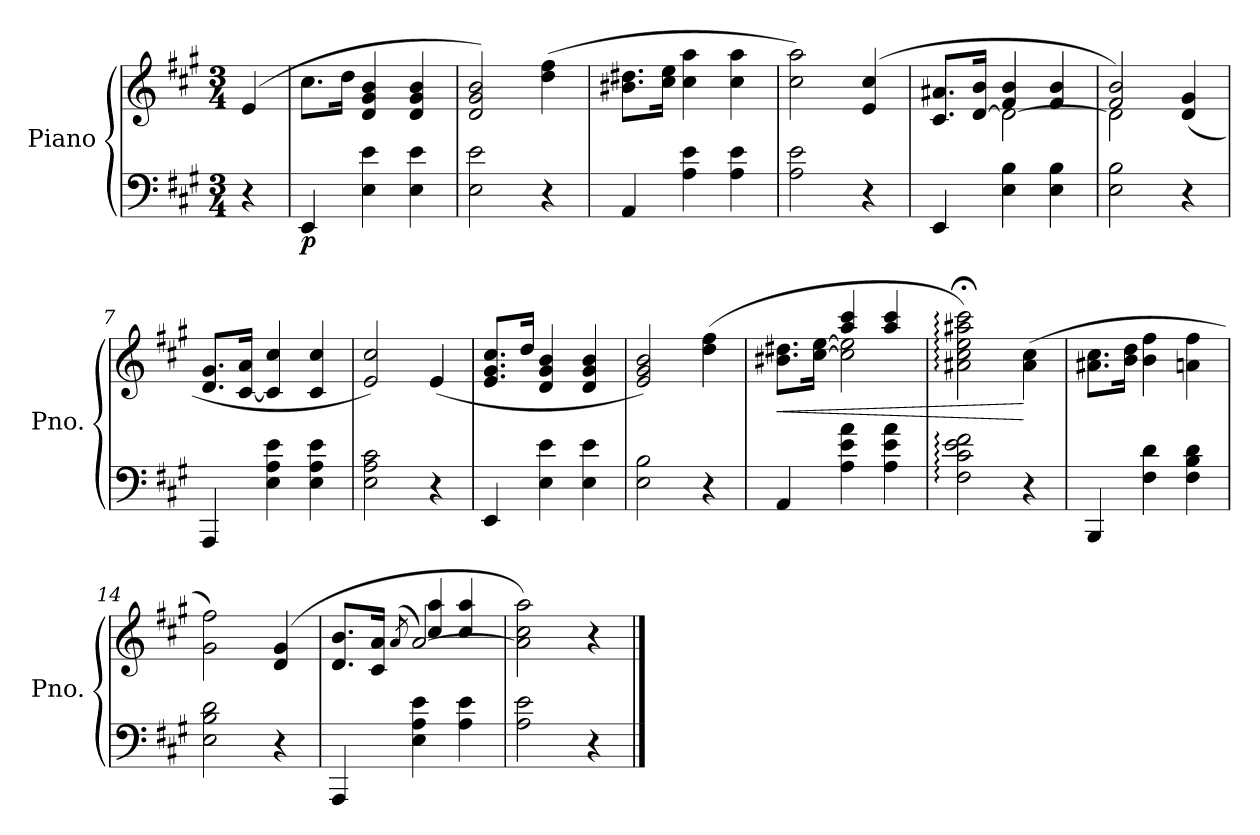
**kern	**kern	**dynam
*part1	*part1	*part1
*staff2	*staff1	*staff1/2
*I"Piano	*	*
*I'Pno.	*	*
*clefF4	*clefG2	*
*k[f#c#g#]	*k[f#c#g#]	*
*M3/4	*M3/4	*
*MM65	*MM65	*
=	=	=
!	!	!LO:DY:a=2
4r	(4e/	other-dynamics
=1	=1	=1
!	!	!LO:DY:b=2
4EE/	8.cc#\L	p
.	16dd\Jk	.
4E\ 4e\	4d/ 4g#/ 4b/	.
4E\ 4e\	4d/ 4g#/ 4b/	.
=2	=2	=2
2E\ 2e\	2d/ 2g#/ 2b/)	.
4r	(4dd\ 4ff#\	.
=3	=3	=3
4AA/	8.b#X\ 8.dd#X\L	.
.	16cc#\ 16ee\Jk	.
4A\ 4e\	4cc#\ 4aa\	.
4A\ 4e\	4cc#\ 4aa\	.
=4	=4	=4
2A\ 2e\	2cc#\ 2aa\)	.
4r	(4e/ 4cc#/	.
!!LO:LB:g=z
=5	=5	=5
*	*^	*
4EE/	8.c#/ 8.a#X/L	4ryy	.
.	[16d/ 16b/Jk	.	.
4E\ 4B\	2d\_	4f#/ 4b/	.
4E\ 4B\	.	4f#/ 4b/	.
=6	=6	=6	=6
2E\ 2B\	2d\]	2f#/ 2b/)	.
4r	(4d/ 4g#/	4ryy	.
*	*v	*v	*
=7	=7	=7
4AAA/	8.d/ 8.g#/L	.
.	[16c#/ 16a/Jk	.
4E\ 4A\ 4e\	4c#/] 4cc#/	.
4E\ 4A\ 4e\	4c#/ 4cc#/	.
=8	=8	=8
2E\ 2A\ 2c#\	2e/ 2cc#/)	.
4r	(4e/	.
!!LO:LB:g=z
=9	=9	=9
4EE/	8.e/ 8.g#/ 8.cc#/L	.
.	16dd/Jk	.
4E\ 4e\	4d/ 4g#/ 4b/	.
4E\ 4e\	4d/ 4g#/ 4b/	.
=10	=10	=10
2E\ 2B\	2e/ 2g#/ 2b/)	.
4r	(4dd\ 4ff#\	.
=11	=11	=11
!	!	!LO:HP:b
*	*^	*
4AA/	8.b#X\ 8.dd#X\L	4ryy	<
.	[16cc#\ [16ee\Jk	.	.
4A\ 4e\ 4a\	2cc#\] 2ee\]	4aa/ 4ccc#/	.
4A\ 4e\ 4a\	.	4aa/ 4ccc#/	.
=12	=12	=12	=12
!	!LO:TX:a:t=LH 32	!	!
*	*v	*v	*
2F#\: 2c#\: 2e\: 2f#\:	2a#X\;<: 2cc#\;<: 2ee\;<: 2aa#X\;<: 2ccc#\;<:)	.
4r	(4a#\ 4cc#\	[
!!LO:LB:g=z
=13	=13	=13
4BBB/	8.a#X\ 8.cc#\L	.
.	16b\ 16dd\Jk	.
4F#\ 4d\	4b\ 4ff#\	.
4F#\ 4B\ 4d\	4an\ 4ff#\	.
=14	=14	=14
2E\ 2B\ 2d\	2g#\ 2ff#\)	.
4r	(4d/ 4g#/	.
=15	=15	=15
*	*^	*
4AAA/	8.d/ 8.b/L	4ryy	.
.	16c#/ 16a/Jk	.	.
.	(8qa/	.	.
4E\ 4A\ 4e\	[2a/)	4cc#/ 4aa/	.
4A\ 4e\	.	4cc#/ 4aa/	.
*	*v	*v	*
=16	=16	=16
2A\ 2e\	2a\] 2cc#\ 2aa\)	.
4r	4r	.
==	==	==
*-	*-	*-
